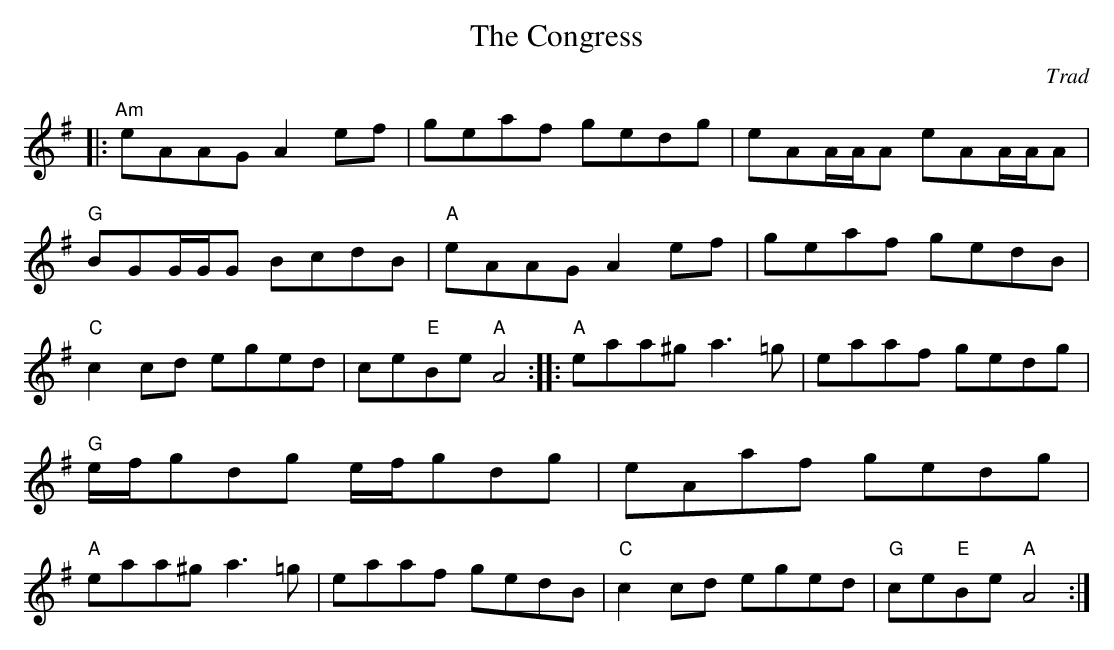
X:1
T:Congress, The
C:Trad
L:1/8
E:9
K:G
|:"Am"eAAG A2 ef|geaf gedg|eAA/A/A eAA/A/A|"G"BGG/G/G BcdB|\
"A"eAAG A2 ef|geaf gedB|"C"c2 cd eged|ce"E"Be "A"A4::\
"A"eaa^g a3=g|eaaf gedg|"G"e/f/gdg e/f/gdg|eAaf gedg|\
"A"eaa^g a3=g|eaaf gedB|"C"c2 cd eged|"G"ce"E"Be "A"A4:|**
